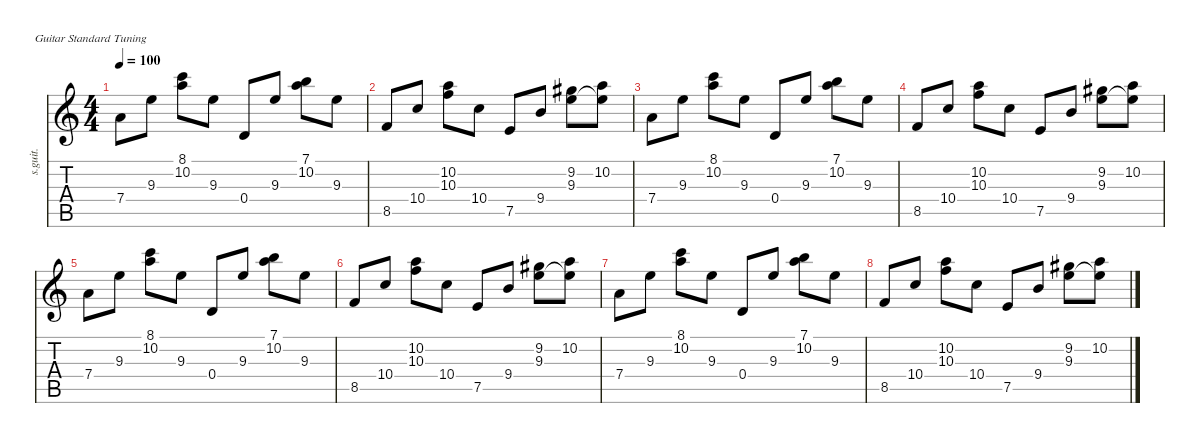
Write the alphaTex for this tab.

\defaultSystemsLayout 4
\hideDynamics
\bracketExtendMode nobrackets
\otherSystemsTrackNameOrientation horizontal
\track ("Steel Guitar" "s.guit.") {instrument acousticguitarsteel}
\staff {score tabs}
\tuning (E4 B3 G3 D3 A2 E2)
\ts (4 4)
\tempo 100
\clef g2
\ks c
7.4.8{dy mf instrument acousticguitarsteel beam Down} 9.3.8{beam Down} (8.1 10.2).8{beam Down} 9.3.8{beam Down} 0.4.8{beam Up} 9.3.8{beam Up} (10.2 7.1).8{beam Down} 9.3.8{beam Down} |
8.5.8{beam Up} 10.4.8{beam Up} (10.3 10.2).8{beam Down} 10.4.8{beam Down} 7.5.8{beam Up} 9.4.8{beam Up} (9.3 9.2{acc #}).8{beam Down} (10.2 9.3{t}).8{beam Down} |
7.4.8{beam Down} 9.3.8{beam Down} (8.1 10.2).8{beam Down} 9.3.8{beam Down} 0.4.8{beam Up} 9.3.8{beam Up} (10.2 7.1).8{beam Down} 9.3.8{beam Down} |
8.5.8{beam Up} 10.4.8{beam Up} (10.3 10.2).8{beam Down} 10.4.8{beam Down} 7.5.8{beam Up} 9.4.8{beam Up} (9.3 9.2{acc #}).8{beam Down} (10.2 9.3{t}).8{beam Down} |
7.4.8{beam Down} 9.3.8{beam Down} (8.1 10.2).8{beam Down} 9.3.8{beam Down} 0.4.8{beam Up} 9.3.8{beam Up} (10.2 7.1).8{beam Down} 9.3.8{beam Down} |
8.5.8{beam Up} 10.4.8{beam Up} (10.3 10.2).8{beam Down} 10.4.8{beam Down} 7.5.8{beam Up} 9.4.8{beam Up} (9.3 9.2{acc #}).8{beam Down} (10.2 9.3{t}).8{beam Down} |
7.4.8{beam Down} 9.3.8{beam Down} (8.1 10.2).8{beam Down} 9.3.8{beam Down} 0.4.8{beam Up} 9.3.8{beam Up} (10.2 7.1).8{beam Down} 9.3.8{beam Down} |
8.5.8{beam Up} 10.4.8{beam Up} (10.3 10.2).8{beam Down} 10.4.8{beam Down} 7.5.8{beam Up} 9.4.8{beam Up} (9.3 9.2{acc #}).8{beam Down} (10.2 9.3{t}).8{beam Down}
